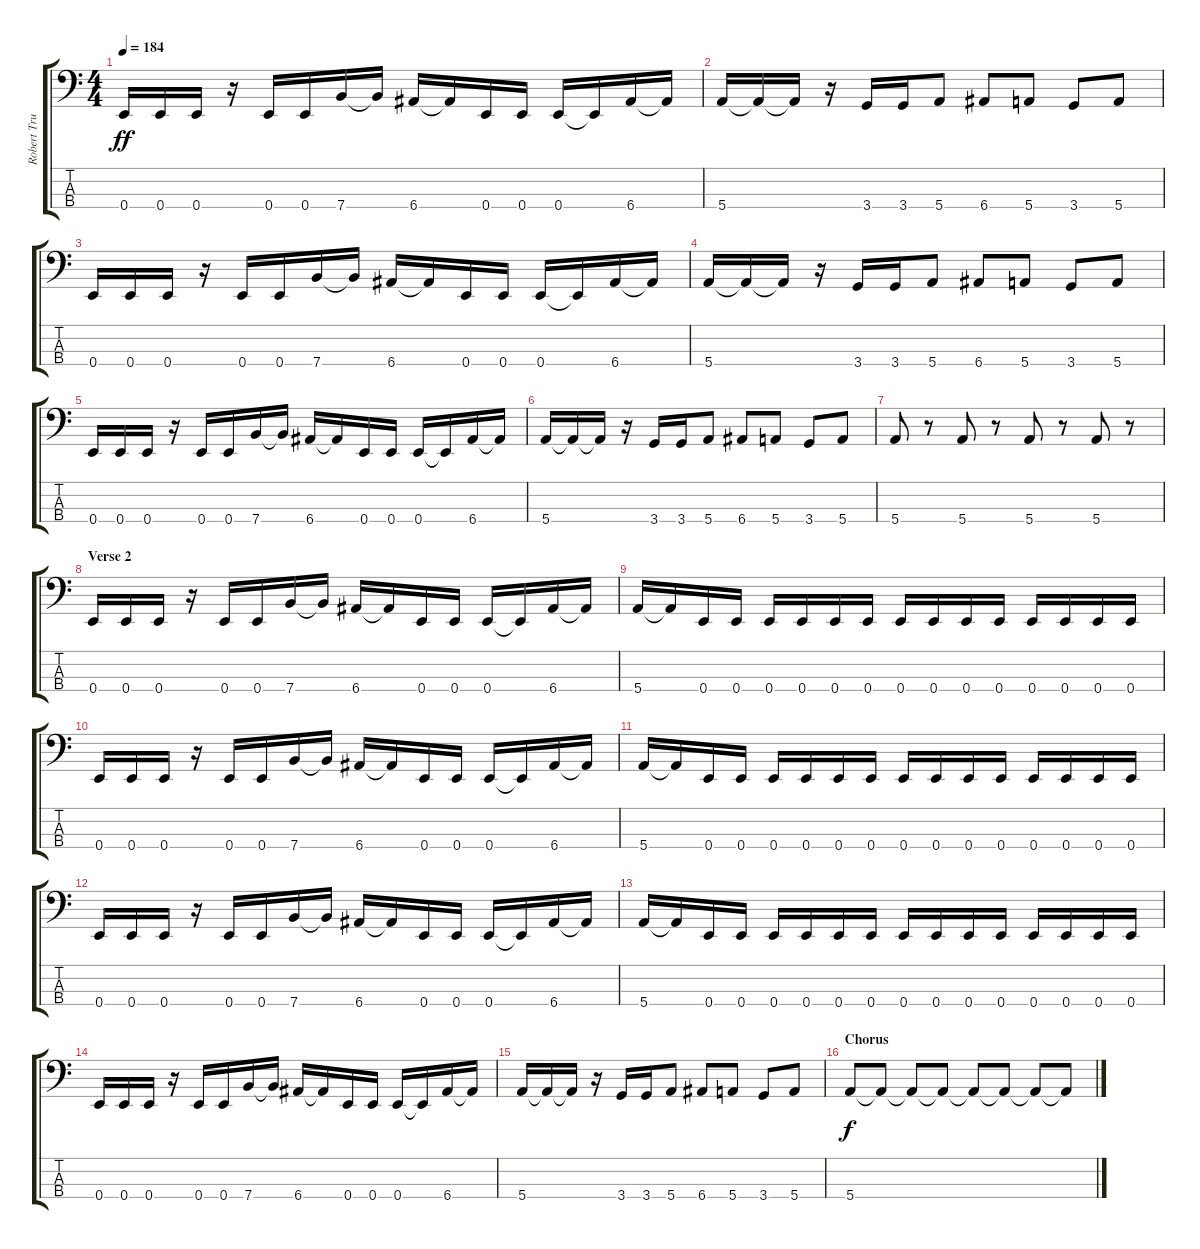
\track ("Robert Trujillo" "Robert Tru") {instrument electricbassfinger}
\staff {score tabs}
\tuning (G2 D2 A1 E1) {hide}
\ts (4 4)
\tempo 184
\clef f4
\ks c
0.4.16{dy ff} 0.4.16 0.4.16 r.16 0.4.16 0.4.16 7.4.16 7.4{t}.16 6.4.16 6.4{t}.16 0.4.16 0.4.16 0.4.16 0.4{t}.16 6.4.16 6.4{t}.16 |
5.4.16 5.4{t}.16 5.4{t}.16 r.16 3.4.16 3.4.16 5.4.8 6.4.8 5.4.8 3.4.8 5.4.8 |
0.4.16 0.4.16 0.4.16 r.16 0.4.16 0.4.16 7.4.16 7.4{t}.16 6.4.16 6.4{t}.16 0.4.16 0.4.16 0.4.16 0.4{t}.16 6.4.16 6.4{t}.16 |
5.4.16 5.4{t}.16 5.4{t}.16 r.16 3.4.16 3.4.16 5.4.8 6.4.8 5.4.8 3.4.8 5.4.8 |
0.4.16 0.4.16 0.4.16 r.16 0.4.16 0.4.16 7.4.16 7.4{t}.16 6.4.16 6.4{t}.16 0.4.16 0.4.16 0.4.16 0.4{t}.16 6.4.16 6.4{t}.16 |
5.4.16 5.4{t}.16 5.4{t}.16 r.16 3.4.16 3.4.16 5.4.8 6.4.8 5.4.8 3.4.8 5.4.8 |
5.4.8 r.8 5.4.8 r.8 5.4.8 r.8 5.4.8 r.8 |
\section ("" "Verse 2")
0.4.16 0.4.16 0.4.16 r.16 0.4.16 0.4.16 7.4.16 7.4{t}.16 6.4.16 6.4{t}.16 0.4.16 0.4.16 0.4.16 0.4{t}.16 6.4.16 6.4{t}.16 |
5.4.16 5.4{t}.16 0.4.16 0.4.16 0.4.16 0.4.16 0.4.16 0.4.16 0.4.16 0.4.16 0.4.16 0.4.16 0.4.16 0.4.16 0.4.16 0.4.16 |
0.4.16 0.4.16 0.4.16 r.16 0.4.16 0.4.16 7.4.16 7.4{t}.16 6.4.16 6.4{t}.16 0.4.16 0.4.16 0.4.16 0.4{t}.16 6.4.16 6.4{t}.16 |
5.4.16 5.4{t}.16 0.4.16 0.4.16 0.4.16 0.4.16 0.4.16 0.4.16 0.4.16 0.4.16 0.4.16 0.4.16 0.4.16 0.4.16 0.4.16 0.4.16 |
0.4.16 0.4.16 0.4.16 r.16 0.4.16 0.4.16 7.4.16 7.4{t}.16 6.4.16 6.4{t}.16 0.4.16 0.4.16 0.4.16 0.4{t}.16 6.4.16 6.4{t}.16 |
5.4.16 5.4{t}.16 0.4.16 0.4.16 0.4.16 0.4.16 0.4.16 0.4.16 0.4.16 0.4.16 0.4.16 0.4.16 0.4.16 0.4.16 0.4.16 0.4.16 |
0.4.16 0.4.16 0.4.16 r.16 0.4.16 0.4.16 7.4.16 7.4{t}.16 6.4.16 6.4{t}.16 0.4.16 0.4.16 0.4.16 0.4{t}.16 6.4.16 6.4{t}.16 |
5.4.16 5.4{t}.16 5.4{t}.16 r.16 3.4.16 3.4.16 5.4.8 6.4.8 5.4.8 3.4.8 5.4.8 |
\section ("" "Chorus")
5.4.8{dy f} 5.4{t}.8 5.4{t}.8 5.4{t}.8 5.4{t}.8 5.4{t}.8 5.4{t}.8 5.4{t}.8
